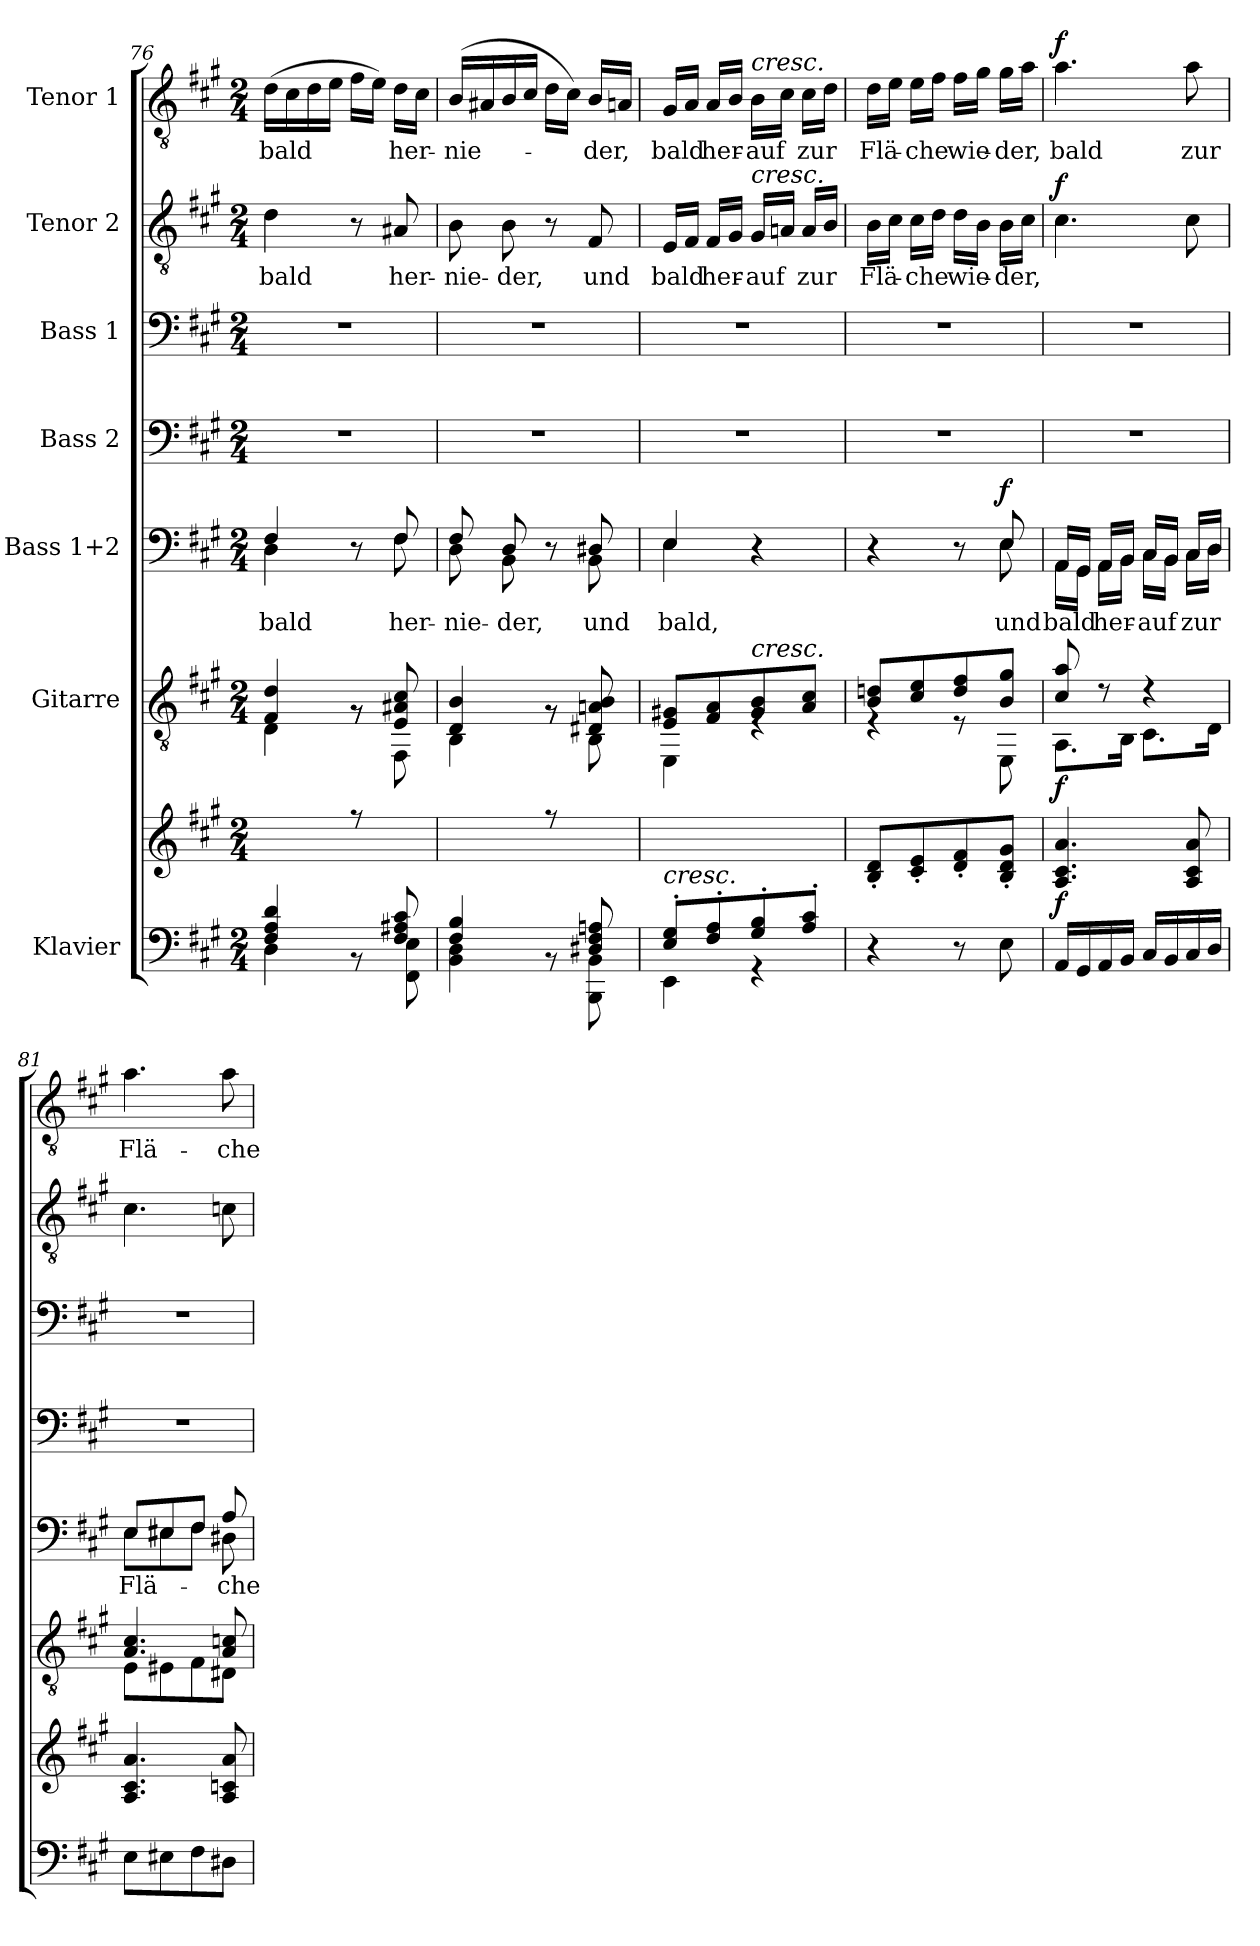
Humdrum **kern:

**kern	**kern	**dynam	**kern	**dynam	**kern	**text	**dynam	**kern	**kern	**kern	**text	**dynam	**kern	**text	**dynam
*part7	*part7	*part7	*part6	*part6	*part5	*part5	*part5	*part4	*part3	*part2	*part2	*part2	*part1	*part1	*part1
*staff8	*staff7	*staff7/8	*staff6	*staff6	*staff5	*staff5	*staff5	*staff4	*staff3	*staff2	*staff2	*staff2	*staff1	*staff1	*staff1
*I"Klavier	*	*	*I"Gitarre	*	*I"Bass 1+2	*	*	*I"Bass 2	*I"Bass 1	*I"Tenor 2	*	*	*I"Tenor 1	*	*
*clefF4	*clefG2	*	*clefGv2	*	*clefF4	*	*	*clefF4	*clefF4	*clefGv2	*	*	*clefGv2	*	*
*k[f#c#g#]	*k[f#c#g#]	*	*k[f#c#g#]	*	*k[f#c#g#]	*	*	*k[f#c#g#]	*k[f#c#g#]	*k[f#c#g#]	*	*	*k[f#c#g#]	*	*
*M2/4	*M2/4	*	*M2/4	*	*M2/4	*	*	*M2/4	*M2/4	*M2/4	*	*	*M2/4	*	*
=76	=76	=76	=76	=76	=76	=76	=76	=76	=76	=76	=76	=76	=76	=76	=76
*^	*	*	*^	*	*	*	*	*	*	*	*	*	*	*	*
!	!	!	!	!	!	!	!	!LO:LY:b	!	!	!	!	!LO:LY:b	!	!	!LO:LY:b	!
*	*	*	*	*	*	*	*^	*	*	*	*	*	*	*	*	*	*
4F#/ 4A/ 4d/	4D\	4ryy	.	4F#/ 4d/	4D\	.	4F#/	4D\	bald	.	2r	2r	4d\	bald	.	(16d\LL	bald	.
.	.	.	.	.	.	.	.	.	.	.	.	.	.	.	.	16c#\	.	.
.	.	.	.	.	.	.	.	.	.	.	.	.	.	.	.	16d\	.	.
.	.	.	.	.	.	.	.	.	.	.	.	.	.	.	.	16e\JJ	.	.
8ryy	8rBB	8rff	.	8rG	8rG	.	8r	8ryy	.	.	.	.	8r	.	.	16f#\LL	.	.
.	.	.	.	.	.	.	.	.	.	.	.	.	.	.	.	16e\JJ)	.	.
!	!	!	!	!	!	!	!	!	!LO:LY:b	!	!	!	!	!LO:LY:b	!	!	!LO:LY:b	!
8F#/ 8A#X/ 8c#/	8FF#\ 8E\	8ryy	.	8E/ 8A#X/ 8c#/	8FF#\	.	8F#/	8F#\	her-	.	.	.	8A#X/	her-	.	16d\LL	her-	.
.	.	.	.	.	.	.	.	.	.	.	.	.	.	.	.	16c#\JJ	.	.
=77	=77	=77	=77	=77	=77	=77	=77	=77	=77	=77	=77	=77	=77	=77	=77	=77	=77	=77
!	!	!	!	!	!	!	!	!	!LO:LY:b	!	!	!	!	!LO:LY:b	!	!	!LO:LY:b	!
4F#/ 4B/	4BB\ 4D\	4ryy	.	4D/ 4B/	4BB\	.	8F#/	8D\	-nie-	.	2r	2r	8B\	-nie-	.	(16B/LL	-nie-	.
.	.	.	.	.	.	.	.	.	.	.	.	.	.	.	.	16A#X/	.	.
!	!	!	!	!	!	!	!	!	!LO:LY:b	!	!	!	!	!LO:LY:b	!	!	!	!
.	.	.	.	.	.	.	8D/	8BB\	-der,	.	.	.	8B\	-der,	.	16B/	.	.
.	.	.	.	.	.	.	.	.	.	.	.	.	.	.	.	16c#/JJ	.	.
8ryy	8rBB	8rff	.	8rG	8rG	.	8r	8ryy	.	.	.	.	8r	.	.	16d\LL	.	.
.	.	.	.	.	.	.	.	.	.	.	.	.	.	.	.	16c#\JJ)	.	.
!	!	!	!	!	!	!	!	!	!LO:LY:b	!	!	!	!	!LO:LY:b	!	!	!LO:LY:b	!
8D#X/ 8F#/ 8An/	8BBB\ 8BB\	8ryy	.	8D#X/ 8An/ 8B/	8BB\	.	8D#X/	8BB\	und	.	.	.	8F#/	und	.	16B/LL	-der,	.
.	.	.	.	.	.	.	.	.	.	.	.	.	.	.	.	16An/JJ	.	.
!!LO:PB:g=z
=78	=78	=78	=78	=78	=78	=78	=78	=78	=78	=78	=78	=78	=78	=78	=78	=78	=78	=78
!LO:TX:a:i:t=cresc.	!	!	!	!	!	!	!	!	!	!	!	!	!	!	!	!	!	!
!	!	!	!	!	!	!	!	!	!LO:LY:b	!	!	!	!	!LO:LY:b	!	!	!LO:LY:b	!
8E/' 8G#/'L	4EE\	2ryy	.	8E/ 8G#X/L	4EE\	.	4E/	4E\	bald,	.	2r	2r	16E/LL	bald	.	16G#/LL	bald	.
.	.	.	.	.	.	.	.	.	.	.	.	.	16F#/JJ	.	.	16A/JJ	.	.
!	!	!	!	!	!	!	!	!	!	!	!	!	!	!LO:LY:b	!	!	!LO:LY:b	!
8F#/' 8A/'	.	.	.	8F#/ 8A/	.	.	.	.	.	.	.	.	16F#/LL	her-	.	16A/LL	her-	.
.	.	.	.	.	.	.	.	.	.	.	.	.	16G#/JJ	.	.	16B/JJ	.	.
!	!	!	!	!	!	!	!	!	!	!	!	!	!	!	!	!LO:TX:a:i:t=cresc.	!	!
!	!	!	!	!	!	!	!	!	!	!	!	!	!LO:TX:a:i:t=cresc.	!	!	!	!	!
!	!	!	!	!LO:TX:a:i:t=cresc.	!	!	!	!	!	!	!	!	!	!	!	!	!	!
!	!	!	!	!	!	!	!	!	!	!	!	!	!	!LO:LY:b	!	!	!LO:LY:b	!
8G#/' 8B/'	4rGG	.	.	8G#/ 8B/	4rE	.	4r	4ryy	.	.	.	.	16G#/LL	-auf	.	16B\LL	-auf	.
.	.	.	.	.	.	.	.	.	.	.	.	.	16An/JJ	.	.	16c#\JJ	.	.
!	!	!	!	!	!	!	!	!	!	!	!	!	!	!LO:LY:b	!	!	!LO:LY:b	!
8A/' 8c#/'J	.	.	.	8A/ 8c#/J	.	.	.	.	.	.	.	.	16A/LL	zur	.	16c#\LL	zur	.
.	.	.	.	.	.	.	.	.	.	.	.	.	16B/JJ	.	.	16d\JJ	.	.
*v	*v	*	*	*	*	*	*	*	*	*	*	*	*	*	*	*	*	*
=79	=79	=79	=79	=79	=79	=79	=79	=79	=79	=79	=79	=79	=79	=79	=79	=79	=79
!	!	!	!	!	!	!	!	!	!	!	!	!	!LO:LY:b	!	!	!LO:LY:b	!
4r	8B/' 8d/'L	.	8B/ 8dn/L	4rE	.	4r	4ryy	.	.	2r	2r	16B\LL	Flä-	.	16d\LL	Flä-	.
.	.	.	.	.	.	.	.	.	.	.	.	16c#\JJ	.	.	16e\JJ	.	.
!	!	!	!	!	!	!	!	!	!	!	!	!	!LO:LY:b	!	!	!LO:LY:b	!
.	8c#/' 8e/'	.	8c#/ 8e/	.	.	.	.	.	.	.	.	16c#\LL	-che	.	16e\LL	-che	.
.	.	.	.	.	.	.	.	.	.	.	.	16d\JJ	.	.	16f#\JJ	.	.
!	!	!	!	!	!	!	!	!	!	!	!	!	!LO:LY:b	!	!	!LO:LY:b	!
8r	8d/' 8f#/'	.	8d/ 8f#/	8rE	.	8r	8ryy	.	.	.	.	16d\LL	wie-	.	16f#\LL	wie-	.
.	.	.	.	.	.	.	.	.	.	.	.	16B\JJ	.	.	16g#\JJ	.	.
!	!	!	!	!	!	!	!	!LO:LY:b	!LO:DY:a	!	!	!	!LO:LY:b	!	!	!LO:LY:b	!
8E\	8B/' 8d/' 8g#/'J	.	8B/ 8g#/J	8EE\	.	8E/	8E\	und	f	.	.	16B\LL	-der,	.	16g#\LL	-der,	.
.	.	.	.	.	.	.	.	.	.	.	.	16c#\JJ	.	.	16a\JJ	.	.
=80	=80	=80	=80	=80	=80	=80	=80	=80	=80	=80	=80	=80	=80	=80	=80	=80	=80
!	!	!LO:DY:a=2	!	!	!LO:DY:b	!	!	!LO:LY:b	!	!	!	!	!	!LO:DY:a	!	!LO:LY:b	!LO:DY:a
16AA/LL	4.A/ 4.c#/ 4.a/	f	8c#/ 8a/	8.AA\L	f	16AA/LL	16AA\LL	bald	.	2r	2r	4.c#\	.	f	4.a\	bald	f
16GG#/	.	.	.	.	.	16GG#/JJ	16GG#\JJ	.	.	.	.	.	.	.	.	.	.
!	!	!	!	!	!	!	!	!LO:LY:b	!	!	!	!	!	!	!	!	!
16AA/	.	.	8r	.	.	16AA/LL	16AA\LL	her-	.	.	.	.	.	.	.	.	.
16BB/JJ	.	.	.	16BB\Jk	.	16BB/JJ	16BB\JJ	.	.	.	.	.	.	.	.	.	.
!	!	!	!	!	!	!	!	!LO:LY:b	!	!	!	!	!	!	!	!	!
16C#/LL	.	.	4r	8.C#\L	.	16C#/LL	16C#\LL	-auf	.	.	.	.	.	.	.	.	.
16BB/	.	.	.	.	.	16BB/JJ	16BB\JJ	.	.	.	.	.	.	.	.	.	.
!	!	!	!	!	!	!	!	!LO:LY:b	!	!	!	!	!	!	!	!LO:LY:b	!
16C#/	8A/ 8c#/ 8a/	.	.	.	.	16C#/LL	16C#\LL	zur	.	.	.	8c#\	.	.	8a\	zur	.
16D/JJ	.	.	.	16D\Jk	.	16D/JJ	16D\JJ	.	.	.	.	.	.	.	.	.	.
!!LO:LB:g=z
=81	=81	=81	=81	=81	=81	=81	=81	=81	=81	=81	=81	=81	=81	=81	=81	=81	=81
!	!	!	!	!	!	!	!	!LO:LY:b	!	!	!	!	!	!	!	!LO:LY:b	!
8E\L	4.A/ 4.c#/ 4.a/	.	4.A/ 4.c#/	8E\L	.	8E/L	8E\L	Flä-	.	2r	2r	4.c#\	.	.	4.a\	Flä-	.
8E#X\	.	.	.	8E#X\	.	8E#X/	8E#\	.	.	.	.	.	.	.	.	.	.
8F#\	.	.	.	8F#\	.	8F#/J	8F#\J	.	.	.	.	.	.	.	.	.	.
!	!	!	!	!	!	!	!	!LO:LY:b	!	!	!	!	!	!	!	!LO:LY:b	!
8D#X\J	8A/ 8cn/ 8a/	.	8A/ 8cn/	8D#X\J	.	8A/	8D#X\	-che	.	.	.	8cn\	.	.	8a\	-che	.
*	*	*	*v	*v	*	*	*	*	*	*	*	*	*	*	*	*	*
*	*	*	*	*	*v	*v	*	*	*	*	*	*	*	*	*	*
=	=	=	=	=	=	=	=	=	=	=	=	=	=	=	=
*-	*-	*-	*-	*-	*-	*-	*-	*-	*-	*-	*-	*-	*-	*-	*-
